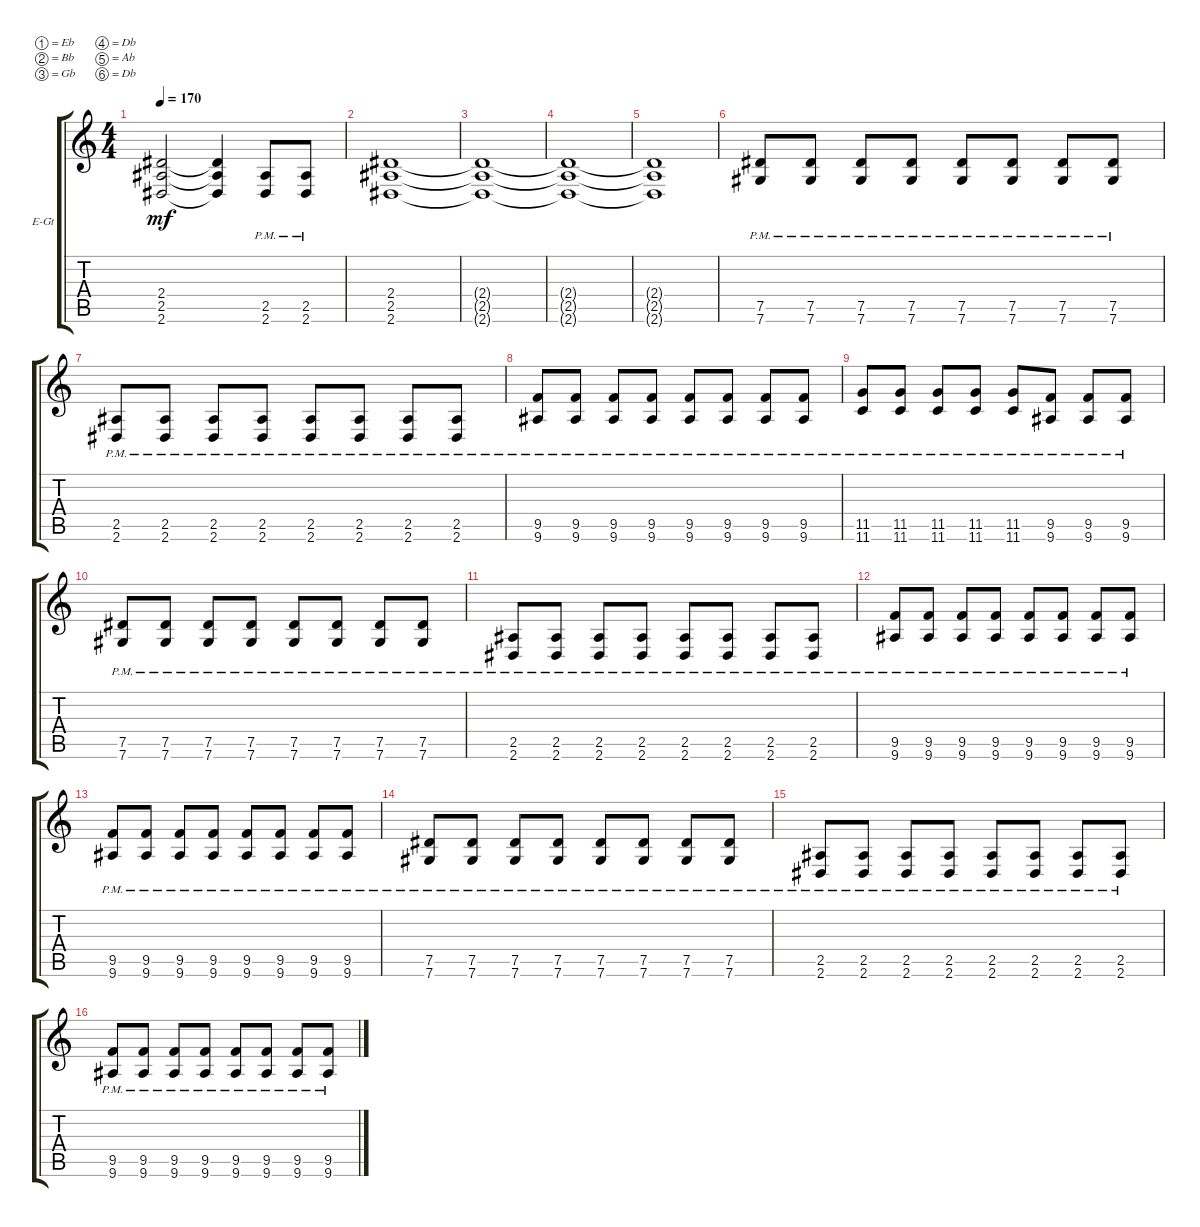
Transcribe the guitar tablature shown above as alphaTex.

\defaultSystemsLayout 4
\bracketExtendMode groupsimilarinstruments
\firstSystemTrackNameOrientation horizontal
\otherSystemsTrackNameOrientation horizontal
\track ("Electric Guitar" "E-Gt") {instrument distortionguitar}
\staff {score tabs}
\tuning (Eb4 Bb3 Gb3 Db3 Ab2 Db2)
\ts (4 4)
\tempo 170
\clef g2
\ks c
(2.4{t} 2.5{t} 2.6{t}).2{dy mf} (2.6{t} 2.5{t} 2.4{t}).4 (2.6{pm} 2.5{pm}).8 (2.6{pm} 2.5{pm}).8 |
(2.6 2.5 2.4).1 |
(2.6{t} 2.5{t} 2.4{t}).1 |
(2.6{t} 2.5{t} 2.4{t}).1 |
(2.6{t} 2.5{t} 2.4{t}).1 |
(7.6{pm} 7.5{pm}).8 (7.6{pm} 7.5{pm}).8 (7.6{pm} 7.5{pm}).8 (7.6{pm} 7.5{pm}).8 (7.6{pm} 7.5{pm}).8 (7.6{pm} 7.5{pm}).8 (7.6{pm} 7.5{pm}).8 (7.6{pm} 7.5{pm}).8 |
(2.6{pm} 2.5{pm}).8 (2.6{pm} 2.5{pm}).8 (2.6{pm} 2.5{pm}).8 (2.6{pm} 2.5{pm}).8 (2.6{pm} 2.5{pm}).8 (2.6{pm} 2.5{pm}).8 (2.6{pm} 2.5{pm}).8 (2.6{pm} 2.5{pm}).8 |
(9.6{pm} 9.5{pm}).8 (9.6{pm} 9.5{pm}).8 (9.6{pm} 9.5{pm}).8 (9.6{pm} 9.5{pm}).8 (9.6{pm} 9.5{pm}).8 (9.6{pm} 9.5{pm}).8 (9.6{pm} 9.5{pm}).8 (9.6{pm} 9.5{pm}).8 |
(11.6{pm} 11.5{pm}).8 (11.6{pm} 11.5{pm}).8 (11.6{pm} 11.5{pm}).8 (11.6{pm} 11.5{pm}).8 (11.6{pm} 11.5{pm}).8 (9.6{pm} 9.5{pm}).8 (9.6{pm} 9.5{pm}).8 (9.6{pm} 9.5{pm}).8 |
(7.6{pm} 7.5{pm}).8 (7.6{pm} 7.5{pm}).8 (7.6{pm} 7.5{pm}).8 (7.6{pm} 7.5{pm}).8 (7.6{pm} 7.5{pm}).8 (7.6{pm} 7.5{pm}).8 (7.6{pm} 7.5{pm}).8 (7.6{pm} 7.5{pm}).8 |
(2.6{pm} 2.5{pm}).8 (2.6{pm} 2.5{pm}).8 (2.6{pm} 2.5{pm}).8 (2.6{pm} 2.5{pm}).8 (2.6{pm} 2.5{pm}).8 (2.6{pm} 2.5{pm}).8 (2.6{pm} 2.5{pm}).8 (2.6{pm} 2.5{pm}).8 |
(9.6{pm} 9.5{pm}).8 (9.6{pm} 9.5{pm}).8 (9.6{pm} 9.5{pm}).8 (9.6{pm} 9.5{pm}).8 (9.6{pm} 9.5{pm}).8 (9.6{pm} 9.5{pm}).8 (9.6{pm} 9.5{pm}).8 (9.6{pm} 9.5{pm}).8 |
(9.6{pm} 9.5{pm}).8 (9.6{pm} 9.5{pm}).8 (9.6{pm} 9.5{pm}).8 (9.6{pm} 9.5{pm}).8 (9.6{pm} 9.5{pm}).8 (9.6{pm} 9.5{pm}).8 (9.6{pm} 9.5{pm}).8 (9.6{pm} 9.5{pm}).8 |
(7.6{pm} 7.5{pm}).8 (7.6{pm} 7.5{pm}).8 (7.6{pm} 7.5{pm}).8 (7.6{pm} 7.5{pm}).8 (7.6{pm} 7.5{pm}).8 (7.6{pm} 7.5{pm}).8 (7.6{pm} 7.5{pm}).8 (7.6{pm} 7.5{pm}).8 |
(2.6{pm} 2.5{pm}).8 (2.6{pm} 2.5{pm}).8 (2.6{pm} 2.5{pm}).8 (2.6{pm} 2.5{pm}).8 (2.6{pm} 2.5{pm}).8 (2.6{pm} 2.5{pm}).8 (2.6{pm} 2.5{pm}).8 (2.6{pm} 2.5{pm}).8 |
(9.6{pm} 9.5{pm}).8 (9.6{pm} 9.5{pm}).8 (9.6{pm} 9.5{pm}).8 (9.6{pm} 9.5{pm}).8 (9.6{pm} 9.5{pm}).8 (9.6{pm} 9.5{pm}).8 (9.6{pm} 9.5{pm}).8 (9.6{pm} 9.5{pm}).8
